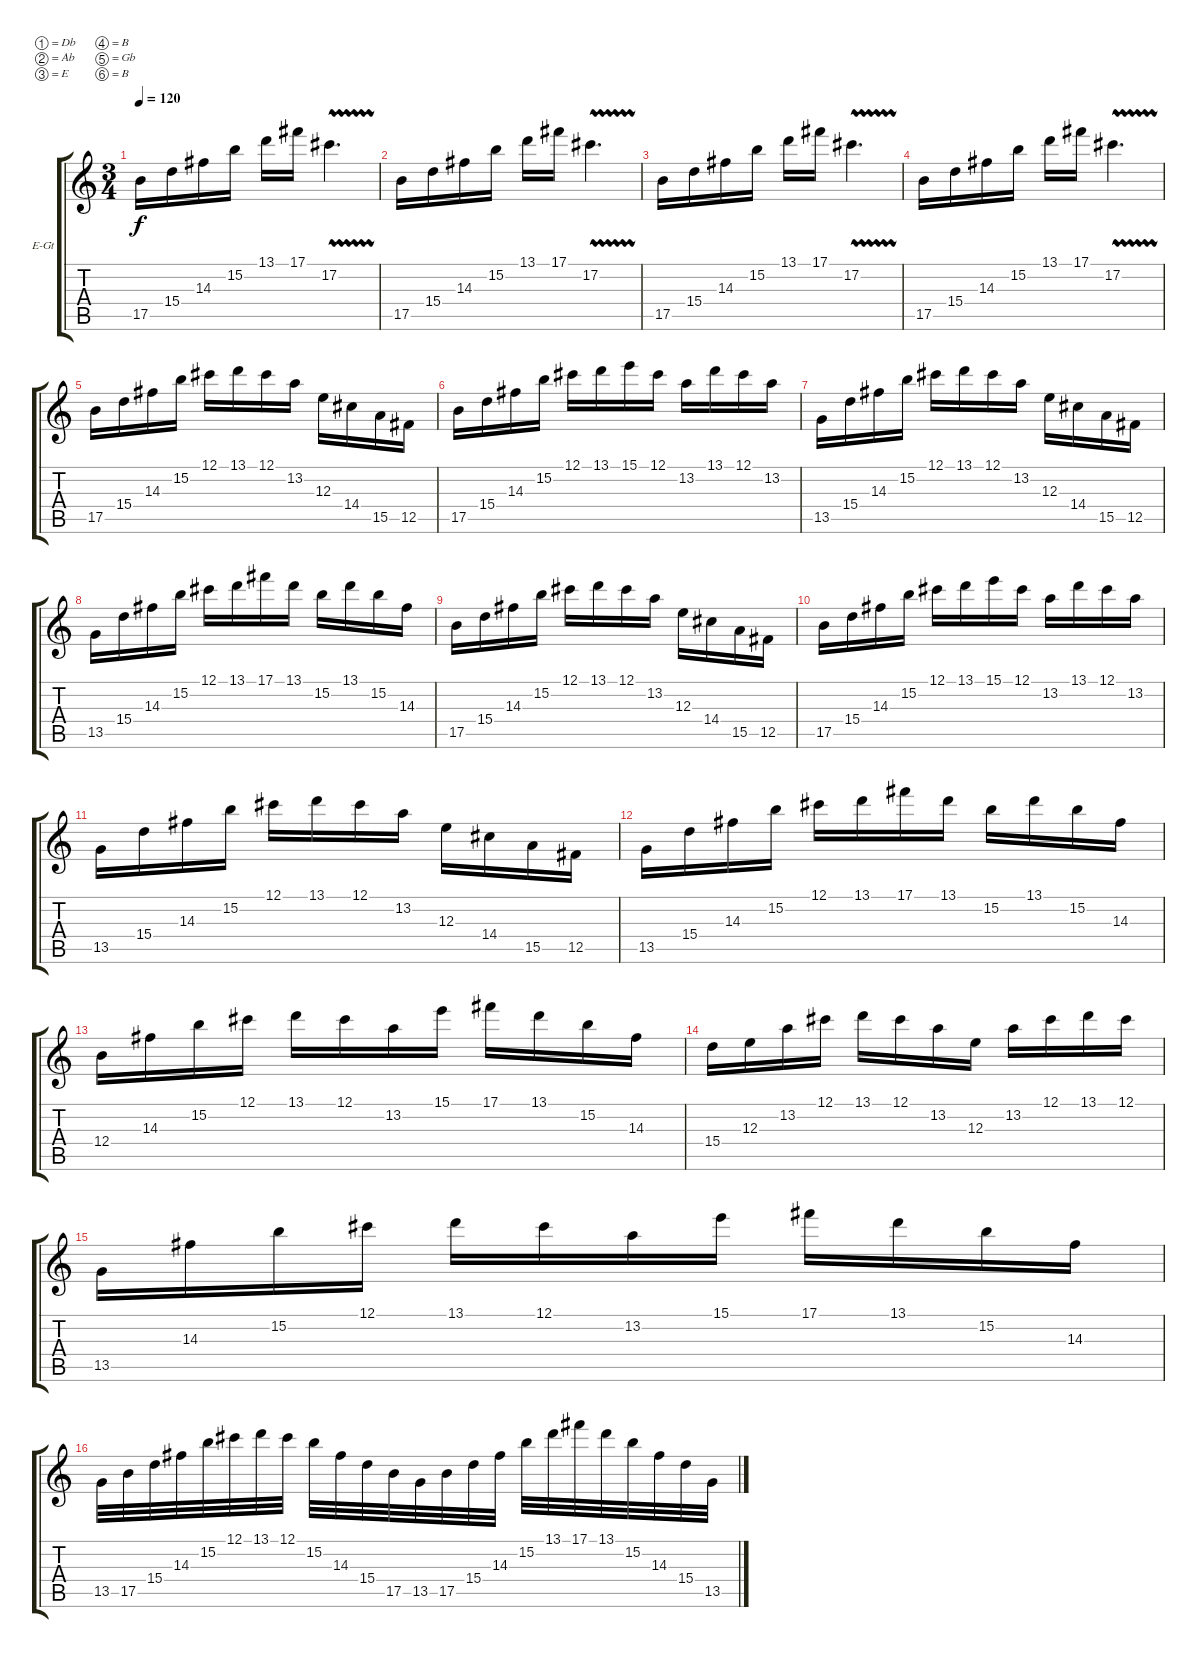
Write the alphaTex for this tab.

\defaultSystemsLayout 4
\bracketExtendMode groupsimilarinstruments
\firstSystemTrackNameOrientation horizontal
\otherSystemsTrackNameOrientation horizontal
\track ("Electric Guitar" "E-Gt") {instrument distortionguitar}
\staff {score tabs}
\tuning (Db4 Ab3 E3 B2 Gb2 B1)
\ts (3 4)
\tempo 120
\clef g2
\ks c
17.5.16{dy f} 15.4.16 14.3.16 15.2.16 13.1.16 17.1.16 17.2{vw}.4{d} |
17.5.16 15.4.16 14.3.16 15.2.16 13.1.16 17.1.16 17.2{vw}.4{d} |
17.5.16 15.4.16 14.3.16 15.2.16 13.1.16 17.1.16 17.2{vw}.4{d} |
17.5.16 15.4.16 14.3.16 15.2.16 13.1.16 17.1.16 17.2{vw}.4{d} |
17.5.16 15.4.16 14.3.16 15.2.16 12.1.16 13.1.16 12.1.16 13.2.16 12.3.16 14.4.16 15.5.16 12.5.16 |
17.5.16 15.4.16 14.3.16 15.2.16 12.1.16 13.1.16 15.1.16 12.1.16 13.2.16 13.1.16 12.1.16 13.2.16 |
13.5.16 15.4.16 14.3.16 15.2.16 12.1.16 13.1.16 12.1.16 13.2.16 12.3.16 14.4.16 15.5.16 12.5.16 |
13.5.16 15.4.16 14.3.16 15.2.16 12.1.16 13.1.16 17.1.16 13.1.16 15.2.16 13.1.16 15.2.16 14.3.16 |
17.5.16 15.4.16 14.3.16 15.2.16 12.1.16 13.1.16 12.1.16 13.2.16 12.3.16 14.4.16 15.5.16 12.5.16 |
17.5.16 15.4.16 14.3.16 15.2.16 12.1.16 13.1.16 15.1.16 12.1.16 13.2.16 13.1.16 12.1.16 13.2.16 |
13.5.16 15.4.16 14.3.16 15.2.16 12.1.16 13.1.16 12.1.16 13.2.16 12.3.16 14.4.16 15.5.16 12.5.16 |
13.5.16 15.4.16 14.3.16 15.2.16 12.1.16 13.1.16 17.1.16 13.1.16 15.2.16 13.1.16 15.2.16 14.3.16 |
12.4.16 14.3.16 15.2.16 12.1.16 13.1.16 12.1.16 13.2.16 15.1.16 17.1.16 13.1.16 15.2.16 14.3.16 |
15.4.16 12.3.16 13.2.16 12.1.16 13.1.16 12.1.16 13.2.16 12.3.16 13.2.16 12.1.16 13.1.16 12.1.16 |
13.5.16 14.3.16 15.2.16 12.1.16 13.1.16 12.1.16 13.2.16 15.1.16 17.1.16 13.1.16 15.2.16 14.3.16 |
13.5.32 17.5.32 15.4.32 14.3.32 15.2.32 12.1.32 13.1.32 12.1.32 15.2.32 14.3.32 15.4.32 17.5.32 13.5.32 17.5.32 15.4.32 14.3.32 15.2.32 13.1.32 17.1.32 13.1.32 15.2.32 14.3.32 15.4.32 13.5.32
